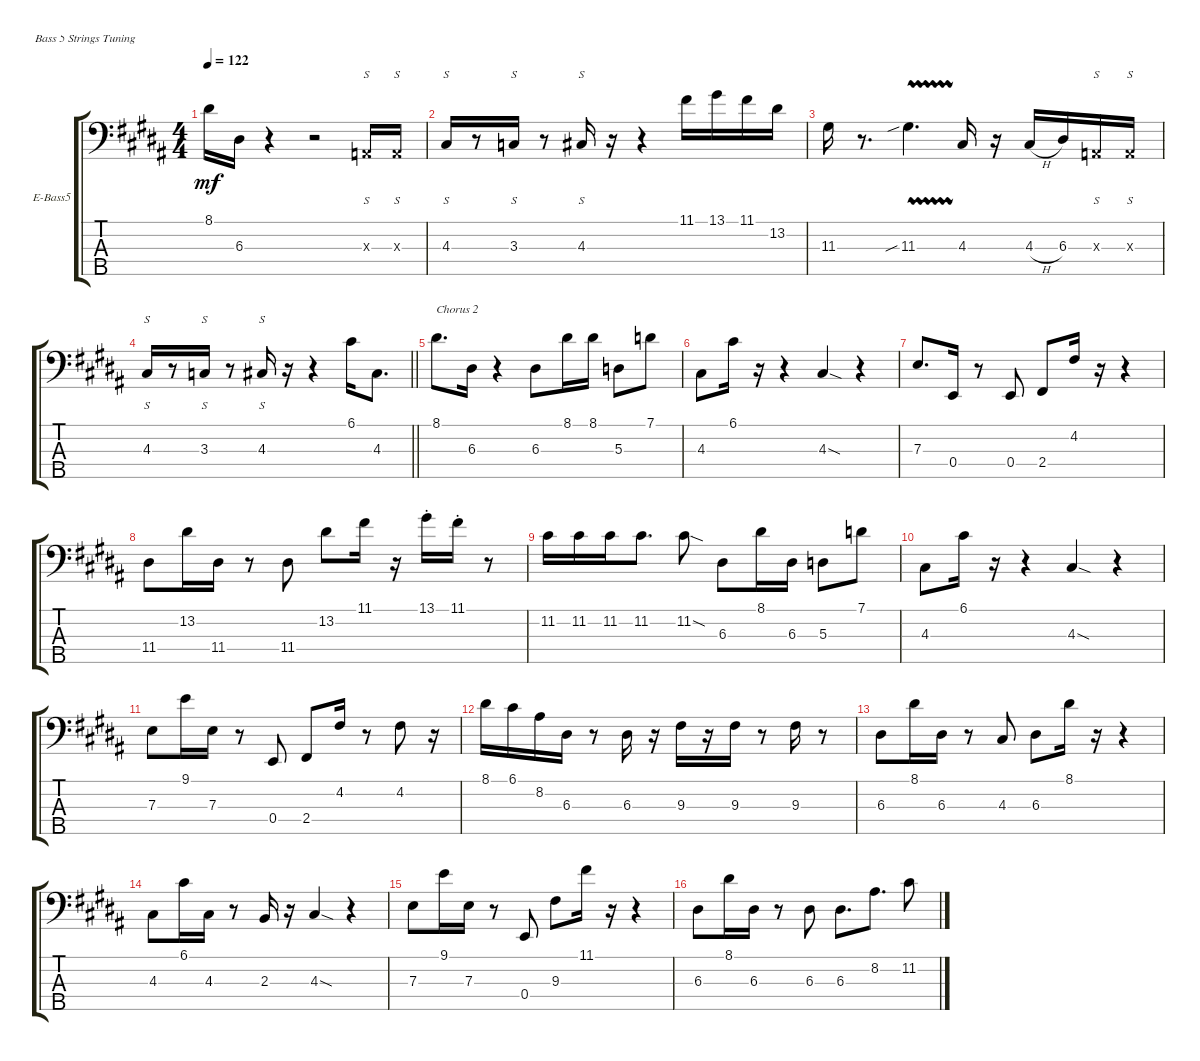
\defaultSystemsLayout 4
\bracketExtendMode groupsimilarinstruments
\firstSystemTrackNameOrientation horizontal
\otherSystemsTrackNameOrientation horizontal
\track ("Electric Bass" "E-Bass5") {multiBarRest instrument electricbassfinger}
\staff {score tabs}
\tuning (G2 D2 A1 E1 B0)
\ts (4 4)
\tempo 122
\clef f4
\ks b
8.1.16{dy mf} 6.3.16 r.4 r.2 0.3{x}.16{s} 0.3{x}.16{s} |
4.3.16{s} r.8 3.3.16{s} r.8 4.3.16{s} r.16 r.4 11.1.16 13.1.16 11.1.16 13.2.16 |
11.3.16 r.8{d} 11.3{vw sib}.4{d} 4.3.16 r.16 4.3{h}.16 6.3.16 0.3{x}.16{s} 0.3{x}.16{s} |
\barLineRight lightlight
4.3.16{s} r.8 3.3.16{s} r.8 4.3.16{s} r.16 r.4 6.1.16 4.3.8{d} |
8.1.8{d txt "Chorus 2"} 6.3.16 r.4 6.3.8 8.1.16 8.1.16 5.3.8 7.1.8 |
4.3.8 6.1.16 r.16 r.4 4.3{sod}.4 r.4 |
7.3.8{d} 0.4.16 r.8 0.4.8 2.4.8 4.2.16 r.16 r.4 |
11.4.8 13.2.16 11.4.16 r.8 11.4.8 13.2.8 11.1.16 r.16 13.1{st}.16 11.1{st}.16 r.8 |
11.2.16 11.2.16 11.2.16 11.2.8{d} 11.2{sod}.8 6.3.8 8.1.16 6.3.16 5.3.8 7.1.8 |
4.3.8 6.1.16 r.16 r.4 4.3{sod}.4 r.4 |
7.3.8 9.1.16 7.3.16 r.8 0.4.8 2.4.8 4.2.16 r.8 4.2.8 r.16 |
8.1.16 6.1.16 8.2.16 6.3.16 r.8 6.3.16 r.16 9.3.16 r.16 9.3.16 r.8 9.3.16 r.8 |
6.3.8 8.1.16 6.3.16 r.8 4.3.8 6.3.8 8.1.16 r.16 r.4 |
4.3.8 6.1.16 4.3.16 r.8 2.3.16 r.16 4.3{sod}.4 r.4 |
7.3.8 9.1.16 7.3.16 r.8 0.4.8 9.3.8 11.1.16 r.16 r.4 |
6.3.8 8.1.16 6.3.16 r.8 6.3.8 6.3.8{d} 8.2.8{d} 11.2.8
